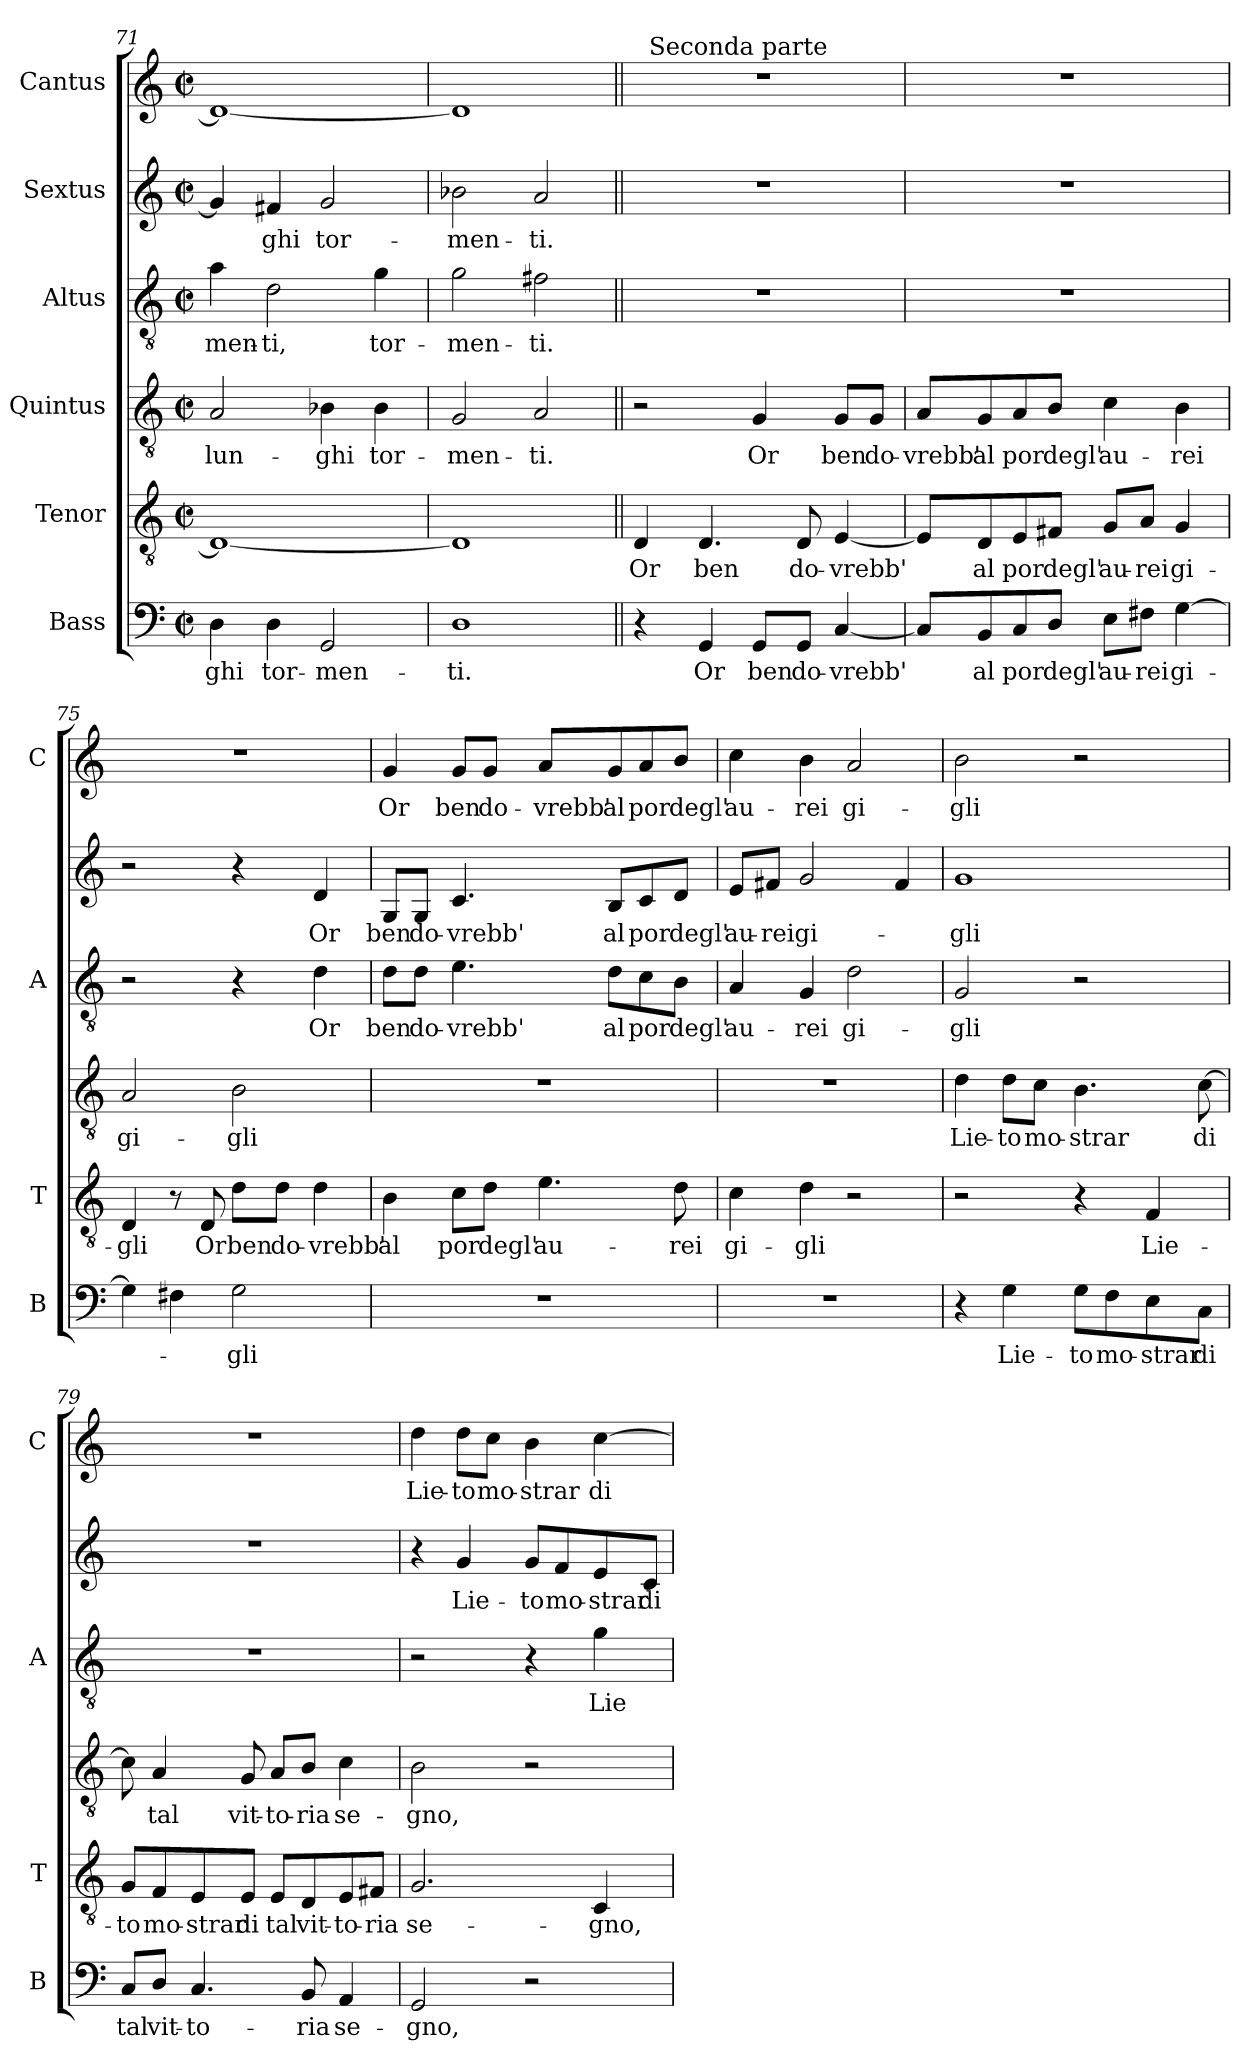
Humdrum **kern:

**kern	**text	**kern	**text	**kern	**text	**kern	**text	**kern	**text	**kern	**text
*part6	*part6	*part5	*part5	*part4	*part4	*part3	*part3	*part2	*part2	*part1	*part1
*staff6	*staff6	*staff5	*staff5	*staff4	*staff4	*staff3	*staff3	*staff2	*staff2	*staff1	*staff1
*I"Bass	*	*I"Tenor	*	*I"Quintus	*	*I"Altus	*	*I"Sextus	*	*I"Cantus	*
*I'B	*	*I'T	*	*	*	*I'A	*	*	*	*I'C	*
*clefF4	*	*clefGv2	*	*clefGv2	*	*clefGv2	*	*clefG2	*	*clefG2	*
*k[]	*	*k[]	*	*k[]	*	*k[]	*	*k[]	*	*k[]	*
*C:	*	*C:	*	*C:	*	*C:	*	*C:	*	*C:	*
*M2/2	*	*M2/2	*	*M2/2	*	*M2/2	*	*M2/2	*	*M2/2	*
*met(c|)	*	*met(c|)	*	*met(c|)	*	*met(c|)	*	*met(c|)	*	*met(c|)	*
=71	=71	=71	=71	=71	=71	=71	=71	=71	=71	=71	=71
4D\	-ghi	1D_	.	2A/	lun-	4a\	-men-	4g/]	.	1d_	.
4D\	tor-	.	.	.	.	2d\	-ti,	4f#X/	-ghi	.	.
2GG/	-men-	.	.	4B-X\	-ghi	.	.	2g/	tor-	.	.
.	.	.	.	4B-\	tor-	4g\	tor-	.	.	.	.
=72	=72	=72	=72	=72	=72	=72	=72	=72	=72	=72	=72
1D	-ti.	1D]	.	2G/	-men-	2g\	-men-	2b-X\	-men-	1d]	.
.	.	.	.	2A/	-ti.	2f#X\	-ti.	2a/	-ti.	.	.
=73||	=73||	=73||	=73||	=73||	=73||	=73||	=73||	=73||	=73||	=73||	=73||
*	*	*	*	*	*	*	*	*	*	*^	*
4r	.	4D/	Or	2r	.	1r	.	1r	.	1r	32ryy	.
!	!	!	!	!	!	!	!	!	!	!	!LO:TX:a:t=Seconda parte	!
.	.	.	.	.	.	.	.	.	.	.	2ryy	.
4GG/	Or	4.D/	ben	.	.	.	.	.	.	.	.	.
8GG/L	ben	.	.	4G/	Or	.	.	.	.	.	.	.
.	.	.	.	.	.	.	.	.	.	.	4...ryy	.
8GG/J	do-	8D/	do-	.	.	.	.	.	.	.	.	.
[4C/	-vrebb'	[4E/	-vrebb'	8G/L	ben	.	.	.	.	.	.	.
.	.	.	.	8G/J	do-	.	.	.	.	.	.	.
*	*	*	*	*	*	*	*	*	*	*v	*v	*
!!LO:LB:g=z
=74	=74	=74	=74	=74	=74	=74	=74	=74	=74	=74	=74
8C/L]	.	8E/L]	.	8A/L	-vrebb'	1r	.	1r	.	1r	.
8BB/	al	8D/	al	8G/	al	.	.	.	.	.	.
8C/	por	8E/	por	8A/	por	.	.	.	.	.	.
8D/J	degl'	8F#X/J	degl'	8B/J	degl'	.	.	.	.	.	.
8E\L	au-	8G/L	au-	4c\	au-	.	.	.	.	.	.
8F#X\J	-rei	8A/J	-rei	.	.	.	.	.	.	.	.
[4G\	gi-	4G/	gi-	4B\	-rei	.	.	.	.	.	.
=75	=75	=75	=75	=75	=75	=75	=75	=75	=75	=75	=75
4G\]	.	4D/	-gli	2A/	gi-	2r	.	2r	.	1r	.
4F#X\	.	8r	.	.	.	.	.	.	.	.	.
.	.	8D/	Or	.	.	.	.	.	.	.	.
2G\	-gli	8d\L	ben	2B\	-gli	4r	.	4r	.	.	.
.	.	8d\J	do-	.	.	.	.	.	.	.	.
.	.	4d\	-vrebb'	.	.	4d\	Or	4d/	Or	.	.
=76	=76	=76	=76	=76	=76	=76	=76	=76	=76	=76	=76
1r	.	4B\	al	1r	.	8d\L	ben	8G/L	ben	4g/	Or
.	.	.	.	.	.	8d\J	do-	8G/J	do-	.	.
.	.	8c\L	por	.	.	4.e\	-vrebb'	4.c/	-vrebb'	8g/L	ben
.	.	8d\J	degl'	.	.	.	.	.	.	8g/J	do-
.	.	4.e\	au-	.	.	.	.	.	.	8a/L	-vrebb'
.	.	.	.	.	.	8d\L	al	8B/L	al	8g/	al
.	.	.	.	.	.	8c\	por	8c/	por	8a/	por
.	.	8d\	-rei	.	.	8B\J	degl'	8d/J	degl'	8b/J	degl'
!!LO:PB:g=z
=77	=77	=77	=77	=77	=77	=77	=77	=77	=77	=77	=77
1r	.	4c\	gi-	1r	.	4A/	au-	8e/L	au-	4cc\	au-
.	.	.	.	.	.	.	.	8f#X/J	-rei	.	.
.	.	4d\	-gli	.	.	4G/	-rei	2g/	gi-	4b\	-rei
.	.	2r	.	.	.	2d\	gi-	.	.	2a/	gi-
.	.	.	.	.	.	.	.	4f#/	.	.	.
=78	=78	=78	=78	=78	=78	=78	=78	=78	=78	=78	=78
4r	.	2r	.	4d\	Lie-	2G/	-gli	1g	-gli	2b\	-gli
4G\	Lie-	.	.	8d\L	-to	.	.	.	.	.	.
.	.	.	.	8c\J	mo-	.	.	.	.	.	.
8G\L	-to	4r	.	4.B\	-strar	2r	.	.	.	2r	.
8F\	mo-	.	.	.	.	.	.	.	.	.	.
8E\	-strar	4F/	Lie-	.	.	.	.	.	.	.	.
8C\J	di	.	.	[8c\	di	.	.	.	.	.	.
=79	=79	=79	=79	=79	=79	=79	=79	=79	=79	=79	=79
8C/L	tal	8G/L	-to	8c\]	.	1r	.	1r	.	1r	.
8D/J	vit-	8F/	mo-	4A/	tal	.	.	.	.	.	.
4.C/	-to-	8E/	-strar	.	.	.	.	.	.	.	.
.	.	8E/J	di	8G/	vit-	.	.	.	.	.	.
.	.	8E/L	tal	8A/L	-to-	.	.	.	.	.	.
8BB/	-ria	8D/	vit-	8B/J	-ria	.	.	.	.	.	.
4AA/	se-	8E/	-to-	4c\	se-	.	.	.	.	.	.
.	.	8F#X/J	-ria	.	.	.	.	.	.	.	.
!!LO:LB:g=z
=80	=80	=80	=80	=80	=80	=80	=80	=80	=80	=80	=80
2GG/	-gno,	2.G/	se-	2B\	-gno,	2r	.	4r	.	4dd\	Lie-
.	.	.	.	.	.	.	.	4g/	Lie-	8dd\L	-to
.	.	.	.	.	.	.	.	.	.	8cc\J	mo-
2r	.	.	.	2r	.	4r	.	8g/L	-to	4b\	-strar
.	.	.	.	.	.	.	.	8f/	mo-	.	.
.	.	4C/	-gno,	.	.	4g\	Lie-	8e/	-strar	[4cc\	di
.	.	.	.	.	.	.	.	8c/J	di	.	.
=	=	=	=	=	=	=	=	=	=	=	=
*-	*-	*-	*-	*-	*-	*-	*-	*-	*-	*-	*-
